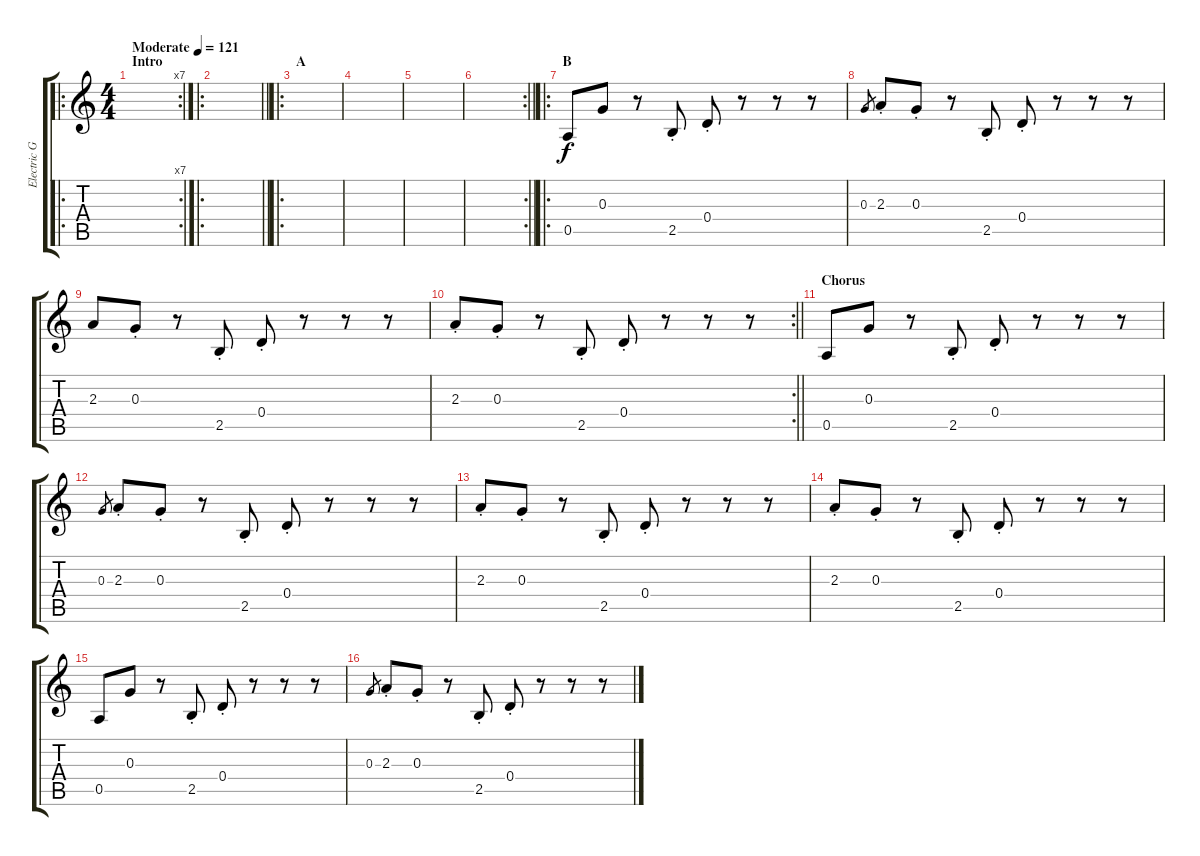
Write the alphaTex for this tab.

\track ("Electric Guitar (w/ Wah Pedal)" "Electric G") {instrument electricguitarclean}
\staff {score tabs}
\tuning (E4 B3 G3 D3 A2 E2) {hide}
\ro
\rc 7
\ts (4 4)
\section ("" "Intro")
\tempo (121 "Moderate")
\clef g2
\ks c
|
\ro
\barLineRight lightlight
|
\ro
\section ("" "A")
|
|
|
\rc 2
\barLineRight lightlight
|
\ro
\section ("" "B")
0.5.8 0.3.8 r.8 2.5{st}.8 0.4{st}.8 r.8 r.8 r.8 |
0.3.8{gr} 2.3{st}.8 0.3{st}.8 r.8 2.5{st}.8 0.4{st}.8 r.8 r.8 r.8 |
2.3.8 0.3{st}.8 r.8 2.5{st}.8 0.4{st}.8 r.8 r.8 r.8 |
\rc 2
\barLineRight lightlight
2.3{st}.8 0.3{st}.8 r.8 2.5{st}.8 0.4{st}.8 r.8 r.8 r.8 |
\section ("" "Chorus")
0.5.8 0.3.8 r.8 2.5{st}.8 0.4{st}.8 r.8 r.8 r.8 |
0.3.8{gr} 2.3{st}.8 0.3{st}.8 r.8 2.5{st}.8 0.4{st}.8 r.8 r.8 r.8 |
2.3{st}.8 0.3{st}.8 r.8 2.5{st}.8 0.4{st}.8 r.8 r.8 r.8 |
2.3{st}.8 0.3{st}.8 r.8 2.5{st}.8 0.4{st}.8 r.8 r.8 r.8 |
0.5.8 0.3.8 r.8 2.5{st}.8 0.4{st}.8 r.8 r.8 r.8 |
0.3.8{gr} 2.3{st}.8 0.3{st}.8 r.8 2.5{st}.8 0.4{st}.8 r.8 r.8 r.8
